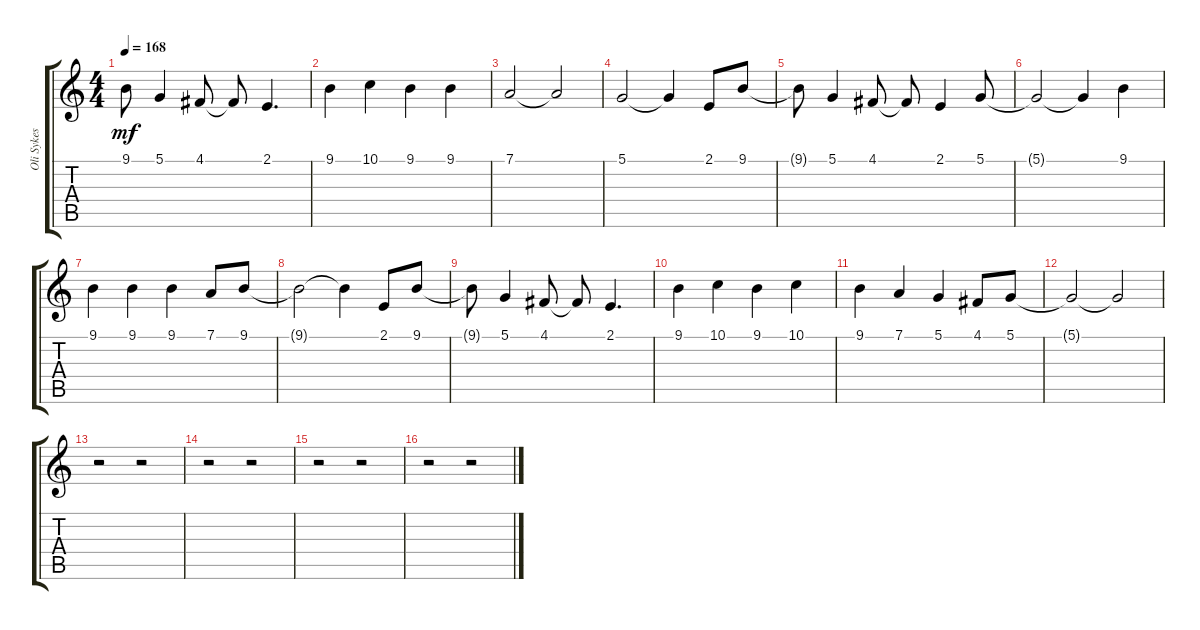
\track ("Oli Sykes" "Oli Sykes") {instrument pad8sweep}
\staff {score tabs}
\tuning (D4 A3 F3 C3 G2 C2) {hide}
\ts (4 4)
\tempo 168
\clef g2
\ks c
9.1{t}.8{dy mf} 5.1.4 4.1.8 4.1{t}.8 2.1.4{d} |
9.1.4 10.1.4 9.1.4 9.1.4 |
7.1.2 7.1{t}.2 |
5.1.2 5.1{t}.4 2.1.8 9.1.8 |
9.1{t}.8 5.1.4 4.1.8 4.1{t}.8 2.1.4 5.1.8 |
5.1{t}.2 5.1{t}.4 9.1.4 |
9.1.4 9.1.4 9.1.4 7.1.8 9.1.8 |
9.1{t}.2 9.1{t}.4 2.1.8 9.1.8 |
9.1{t}.8 5.1.4 4.1.8 4.1{t}.8 2.1.4{d} |
9.1.4 10.1.4 9.1.4 10.1.4 |
9.1.4 7.1.4 5.1.4 4.1.8 5.1.8 |
5.1{t}.2 5.1{t}.2 |
r.2 r.2 |
r.2 r.2 |
r.2 r.2 |
r.2 r.2
